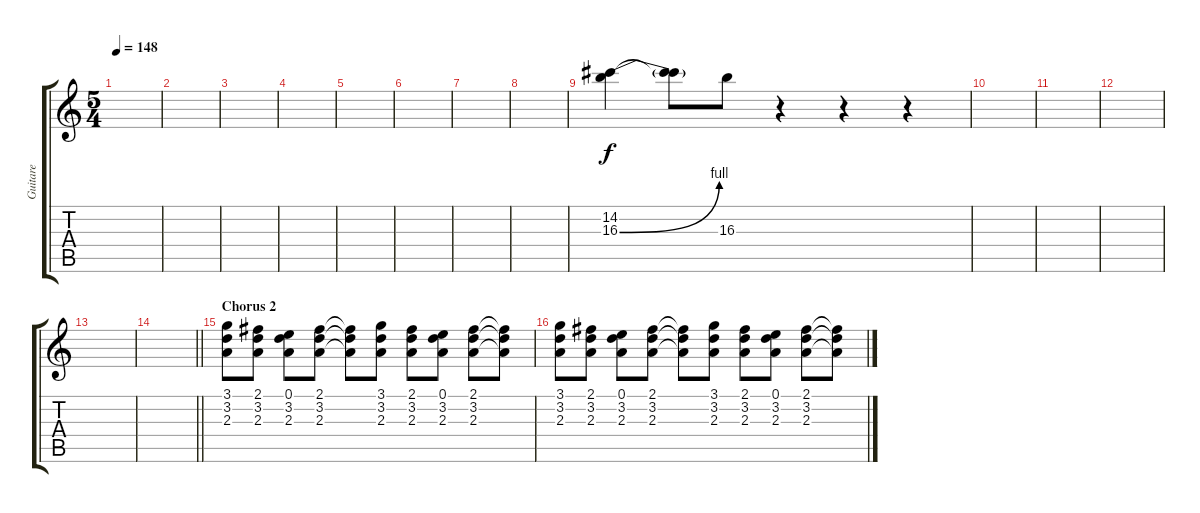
\track ("Guitare" "Guitare") {instrument distortionguitar}
\staff {score tabs}
\tuning (E4 B3 G3 D3 A2 D2) {hide}
\ts (5 4)
\tempo 148
\clef g2
\ks c
|
|
|
|
|
|
|
|
(14.2 16.3{be (bend 0 0 60 4)}).4 (14.2{t} 16.3{t}).8 16.3.8 r.4 r.4 r.4 |
|
|
|
|
\barLineRight lightlight
|
\section ("" "Chorus 2")
(3.1 3.2 2.3).8 (2.1 3.2 2.3).8 (0.1 3.2 2.3).8 (2.1 3.2 2.3).8 (2.1{t} 3.2{t} 2.3{t}).8 (3.1 3.2 2.3).8 (2.1 3.2 2.3).8 (0.1 3.2 2.3).8 (2.1 3.2 2.3).8 (2.1{t} 3.2{t} 2.3{t}).8 |
(3.1 3.2 2.3).8 (2.1 3.2 2.3).8 (0.1 3.2 2.3).8 (2.1 3.2 2.3).8 (2.1{t} 3.2{t} 2.3{t}).8 (3.1 3.2 2.3).8 (2.1 3.2 2.3).8 (0.1 3.2 2.3).8 (2.1 3.2 2.3).8 (2.1{t} 3.2{t} 2.3{t}).8
